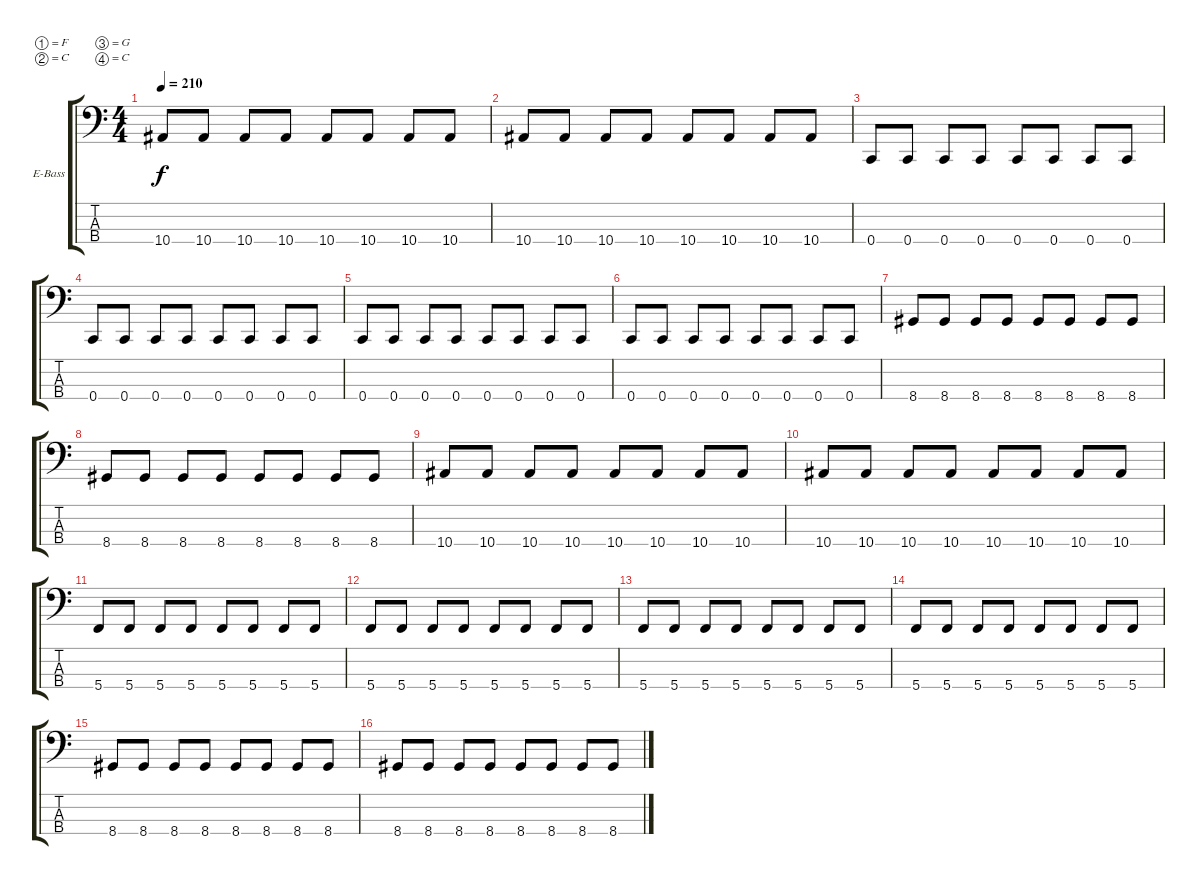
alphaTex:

\defaultSystemsLayout 4
\bracketExtendMode groupsimilarinstruments
\firstSystemTrackNameOrientation horizontal
\otherSystemsTrackNameOrientation horizontal
\track ("Bass" "E-Bass") {instrument electricbassfinger}
\staff {score tabs}
\tuning (F2 C2 G1 C1)
\ts (4 4)
\tempo 210
\clef f4
\ks c
10.4.8{dy f} 10.4.8 10.4.8 10.4.8 10.4.8 10.4.8 10.4.8 10.4.8 |
10.4.8 10.4.8 10.4.8 10.4.8 10.4.8 10.4.8 10.4.8 10.4.8 |
0.4.8 0.4.8 0.4.8 0.4.8 0.4.8 0.4.8 0.4.8 0.4.8 |
0.4.8 0.4.8 0.4.8 0.4.8 0.4.8 0.4.8 0.4.8 0.4.8 |
0.4.8 0.4.8 0.4.8 0.4.8 0.4.8 0.4.8 0.4.8 0.4.8 |
0.4.8 0.4.8 0.4.8 0.4.8 0.4.8 0.4.8 0.4.8 0.4.8 |
8.4.8 8.4.8 8.4.8 8.4.8 8.4.8 8.4.8 8.4.8 8.4.8 |
8.4.8 8.4.8 8.4.8 8.4.8 8.4.8 8.4.8 8.4.8 8.4.8 |
10.4.8 10.4.8 10.4.8 10.4.8 10.4.8 10.4.8 10.4.8 10.4.8 |
10.4.8 10.4.8 10.4.8 10.4.8 10.4.8 10.4.8 10.4.8 10.4.8 |
5.4.8 5.4.8 5.4.8 5.4.8 5.4.8 5.4.8 5.4.8 5.4.8 |
5.4.8 5.4.8 5.4.8 5.4.8 5.4.8 5.4.8 5.4.8 5.4.8 |
5.4.8 5.4.8 5.4.8 5.4.8 5.4.8 5.4.8 5.4.8 5.4.8 |
5.4.8 5.4.8 5.4.8 5.4.8 5.4.8 5.4.8 5.4.8 5.4.8 |
8.4.8 8.4.8 8.4.8 8.4.8 8.4.8 8.4.8 8.4.8 8.4.8 |
8.4.8 8.4.8 8.4.8 8.4.8 8.4.8 8.4.8 8.4.8 8.4.8
